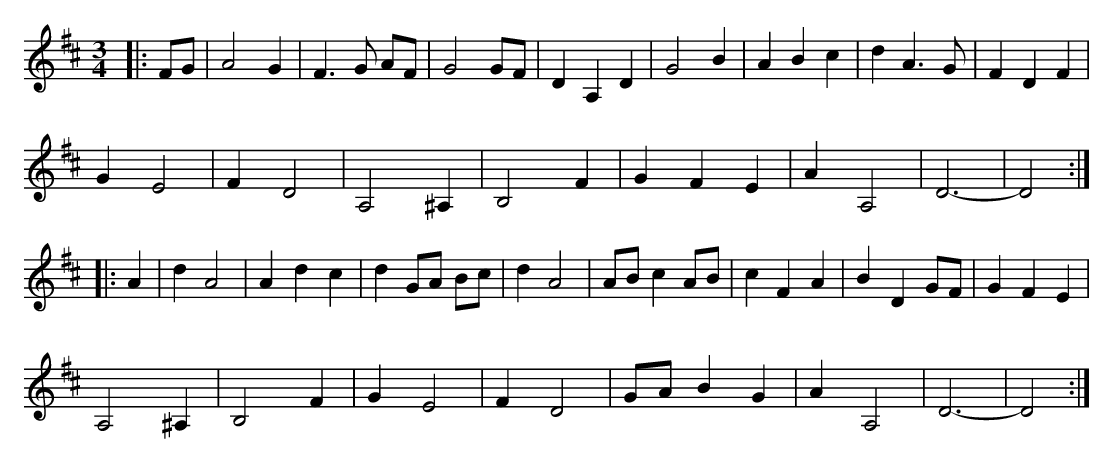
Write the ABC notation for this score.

X:1
M:3/4
K:D
|:FG|A4G2|F3G AF|G4GF|D2A,2D2|G4B2|A2B2c2|d2A3G|F2D2F2|
G2E4|F2D4|A,4^A,2|B,4F2|G2F2E2|A2A,4|D6-|-D4:|:
A2|d2A4|A2d2c2|d2 GA Bc|d2A4|ABc2AB|c2F2A2|B2D2GF|G2F2E2|
A,4^A,2|B,4F2|G2E4|F2D4|GAB2G2|A2A,4|D6-|-D4:|
